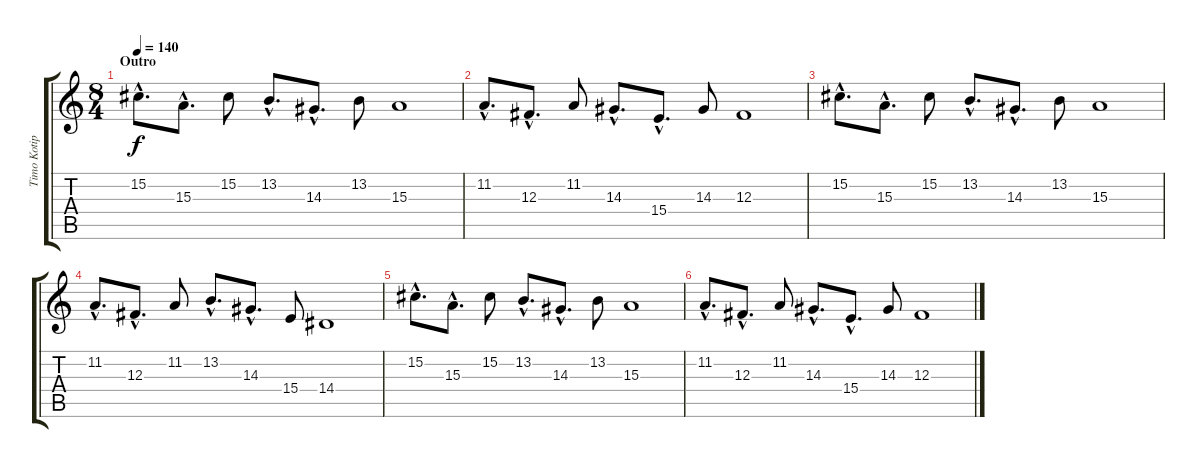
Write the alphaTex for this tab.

\track ("Timo Kotipelto - Vocals" "Timo Kotip") {instrument lead1square}
\staff {score tabs}
\tuning (Eb4 Bb3 Gb3 Db3 Ab2 Eb2) {hide}
\ts (8 4)
\section ("" "Outro")
\tempo 140
\clef g2
\ks c
15.2{hac}.8{d dy f} 15.3{hac}.8{d} 15.2.8 13.2{hac}.8{d} 14.3{hac}.8{d} 13.2.8 15.3.1 |
11.2{hac}.8{d} 12.3{hac}.8{d} 11.2.8 14.3{hac}.8{d} 15.4{hac}.8{d} 14.3.8 12.3.1 |
15.2{hac}.8{d} 15.3{hac}.8{d} 15.2.8 13.2{hac}.8{d} 14.3{hac}.8{d} 13.2.8 15.3.1 |
11.2{hac}.8{d} 12.3{hac}.8{d} 11.2.8 13.2{hac}.8{d} 14.3{hac}.8{d} 15.4.8 14.4.1 |
15.2{hac}.8{d} 15.3{hac}.8{d} 15.2.8 13.2{hac}.8{d} 14.3{hac}.8{d} 13.2.8 15.3.1 |
11.2{hac}.8{d} 12.3{hac}.8{d} 11.2.8 14.3{hac}.8{d} 15.4{hac}.8{d} 14.3.8 12.3.1
